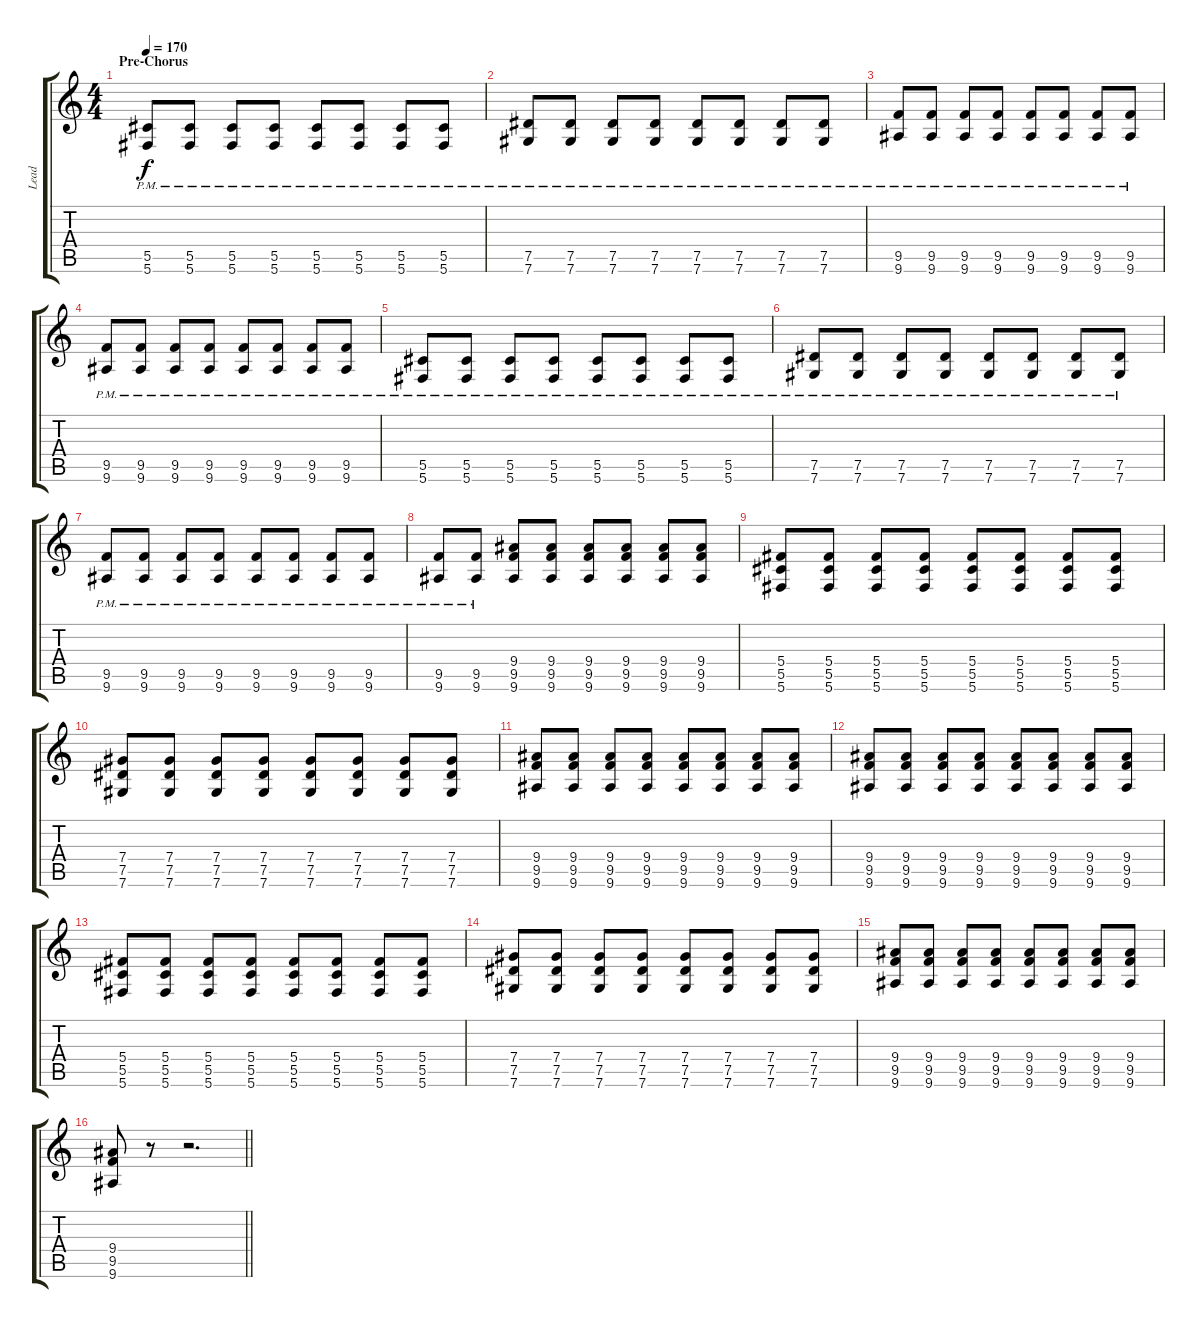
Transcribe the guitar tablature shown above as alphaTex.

\track ("Lead" "Lead") {instrument overdrivenguitar}
\staff {score tabs}
\tuning (Eb4 Bb3 Gb3 Db3 Ab2 Db2) {hide}
\ts (4 4)
\section ("" "Pre-Chorus")
\tempo 170
\clef g2
\ks c
(5.5{pm} 5.6{pm}).8{dy f} (5.5{pm} 5.6{pm}).8 (5.5{pm} 5.6{pm}).8 (5.5{pm} 5.6{pm}).8 (5.5{pm} 5.6{pm}).8 (5.5{pm} 5.6{pm}).8 (5.5{pm} 5.6{pm}).8 (5.5{pm} 5.6{pm}).8 |
(7.5{pm} 7.6{pm}).8 (7.5{pm} 7.6{pm}).8 (7.5{pm} 7.6{pm}).8 (7.5{pm} 7.6{pm}).8 (7.5{pm} 7.6{pm}).8 (7.5{pm} 7.6{pm}).8 (7.5{pm} 7.6{pm}).8 (7.5{pm} 7.6{pm}).8 |
(9.5{pm} 9.6{pm}).8 (9.5{pm} 9.6{pm}).8 (9.5{pm} 9.6{pm}).8 (9.5{pm} 9.6{pm}).8 (9.5{pm} 9.6{pm}).8 (9.5{pm} 9.6{pm}).8 (9.5{pm} 9.6{pm}).8 (9.5{pm} 9.6{pm}).8 |
(9.5{pm} 9.6{pm}).8 (9.5{pm} 9.6{pm}).8 (9.5{pm} 9.6{pm}).8 (9.5{pm} 9.6{pm}).8 (9.5{pm} 9.6{pm}).8 (9.5{pm} 9.6{pm}).8 (9.5{pm} 9.6{pm}).8 (9.5{pm} 9.6{pm}).8 |
(5.5{pm} 5.6{pm}).8 (5.5{pm} 5.6{pm}).8 (5.5{pm} 5.6{pm}).8 (5.5{pm} 5.6{pm}).8 (5.5{pm} 5.6{pm}).8 (5.5{pm} 5.6{pm}).8 (5.5{pm} 5.6{pm}).8 (5.5{pm} 5.6{pm}).8 |
(7.5{pm} 7.6{pm}).8 (7.5{pm} 7.6{pm}).8 (7.5{pm} 7.6{pm}).8 (7.5{pm} 7.6{pm}).8 (7.5{pm} 7.6{pm}).8 (7.5{pm} 7.6{pm}).8 (7.5{pm} 7.6{pm}).8 (7.5{pm} 7.6{pm}).8 |
(9.5{pm} 9.6{pm}).8 (9.5{pm} 9.6{pm}).8 (9.5{pm} 9.6{pm}).8 (9.5{pm} 9.6{pm}).8 (9.5{pm} 9.6{pm}).8 (9.5{pm} 9.6{pm}).8 (9.5{pm} 9.6{pm}).8 (9.5{pm} 9.6{pm}).8 |
(9.5{pm} 9.6{pm}).8 (9.5{pm} 9.6{pm}).8 (9.4 9.5 9.6).8 (9.4 9.5 9.6).8 (9.4 9.5 9.6).8 (9.4 9.5 9.6).8 (9.4 9.5 9.6).8 (9.4 9.5 9.6).8 |
(5.4 5.5 5.6).8 (5.4 5.5 5.6).8 (5.4 5.5 5.6).8 (5.4 5.5 5.6).8 (5.4 5.5 5.6).8 (5.4 5.5 5.6).8 (5.4 5.5 5.6).8 (5.4 5.5 5.6).8 |
(7.4 7.5 7.6).8 (7.4 7.5 7.6).8 (7.4 7.5 7.6).8 (7.4 7.5 7.6).8 (7.4 7.5 7.6).8 (7.4 7.5 7.6).8 (7.4 7.5 7.6).8 (7.4 7.5 7.6).8 |
(9.4 9.5 9.6).8 (9.4 9.5 9.6).8 (9.4 9.5 9.6).8 (9.4 9.5 9.6).8 (9.4 9.5 9.6).8 (9.4 9.5 9.6).8 (9.4 9.5 9.6).8 (9.4 9.5 9.6).8 |
(9.4 9.5 9.6).8 (9.4 9.5 9.6).8 (9.4 9.5 9.6).8 (9.4 9.5 9.6).8 (9.4 9.5 9.6).8 (9.4 9.5 9.6).8 (9.4 9.5 9.6).8 (9.4 9.5 9.6).8 |
(5.4 5.5 5.6).8 (5.4 5.5 5.6).8 (5.4 5.5 5.6).8 (5.4 5.5 5.6).8 (5.4 5.5 5.6).8 (5.4 5.5 5.6).8 (5.4 5.5 5.6).8 (5.4 5.5 5.6).8 |
(7.4 7.5 7.6).8 (7.4 7.5 7.6).8 (7.4 7.5 7.6).8 (7.4 7.5 7.6).8 (7.4 7.5 7.6).8 (7.4 7.5 7.6).8 (7.4 7.5 7.6).8 (7.4 7.5 7.6).8 |
(9.4 9.5 9.6).8 (9.4 9.5 9.6).8 (9.4 9.5 9.6).8 (9.4 9.5 9.6).8 (9.4 9.5 9.6).8 (9.4 9.5 9.6).8 (9.4 9.5 9.6).8 (9.4 9.5 9.6).8 |
\barLineRight lightlight
(9.4 9.5 9.6).8 r.8 r.2{d}
